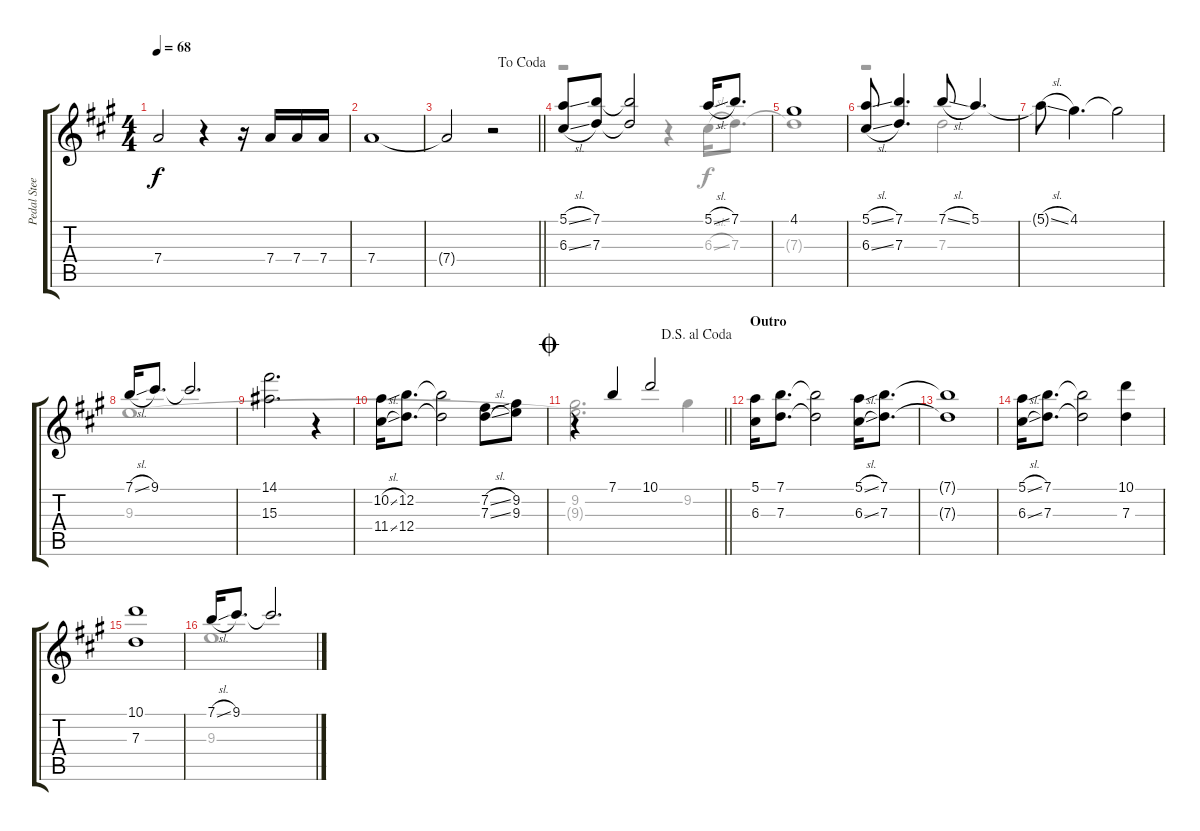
\track ("Pedal Steel arr. for Guitar" "Pedal Stee") {instrument electricguitarclean}
\staff {score tabs}
\tuning (E4 B3 G3 D3 A2 E2) {hide}
\voice
\ts (4 4)
\tempo 68
\clef g2
\ks a
7.4{t}.2{dy f} r.4 r.16 7.4.16 7.4.16 7.4.16 |
7.4.1 |
\jump dacoda
\barLineRight lightlight
7.4{t}.2 r.2 |
(5.1{sl} 6.3{sl}).8 (7.1 7.3).8 (7.1{t} 7.3{t}).2 5.1{sl}.16 7.1.8{d} |
4.1.1 |
(5.1{sl} 6.3{sl}).8 (7.1 7.3).4{d} 7.1{sl}.8 5.1.4{d} |
5.1{sl t}.8 4.1.4{d} 4.1{t}.2 |
7.1{sl}.16 9.1.8{d} 9.1{t}.2{d} |
(14.1 15.3).2{d} r.4 |
(10.2{sl} 11.4{sl}).16 (12.2 12.4).8{d} (12.2{t} 12.4{t}).2 (7.2{sl} 7.3{sl}).8 (9.2 9.3).8 |
\jump coda
\jump dalsegnoalcoda
\barLineRight lightlight
r.4 7.1.4 10.1.2 |
\section ("" "Outro")
(5.1 6.3).16 (7.1 7.3).8{d} (7.1{t} 7.3{t}).2 (5.1{sl} 6.3{sl}).16 (7.1 7.3).8{d} |
(7.1{t} 7.3{t}).1 |
(5.1{sl} 6.3{sl}).16 (7.1 7.3).8{d} (7.1{t} 7.3{t}).2 (10.1 7.3).4 |
(10.1 7.3).1 |
7.1{sl}.16 9.1.8{d} 9.1{t}.2{d}
\voice
\clef g2
\ottava regular
\simile none
\ks a
|
|
\barLineRight lightlight
|
r.2 r.4 6.3{sl}.16 7.3.8{d} |
7.3{t}.1 |
r.2 7.3.2 |
|
9.3.1 |
|
|
\barLineRight lightlight
(9.2 9.3{t}).2{d} 9.2.4 |
|
|
|
|
9.3.1
